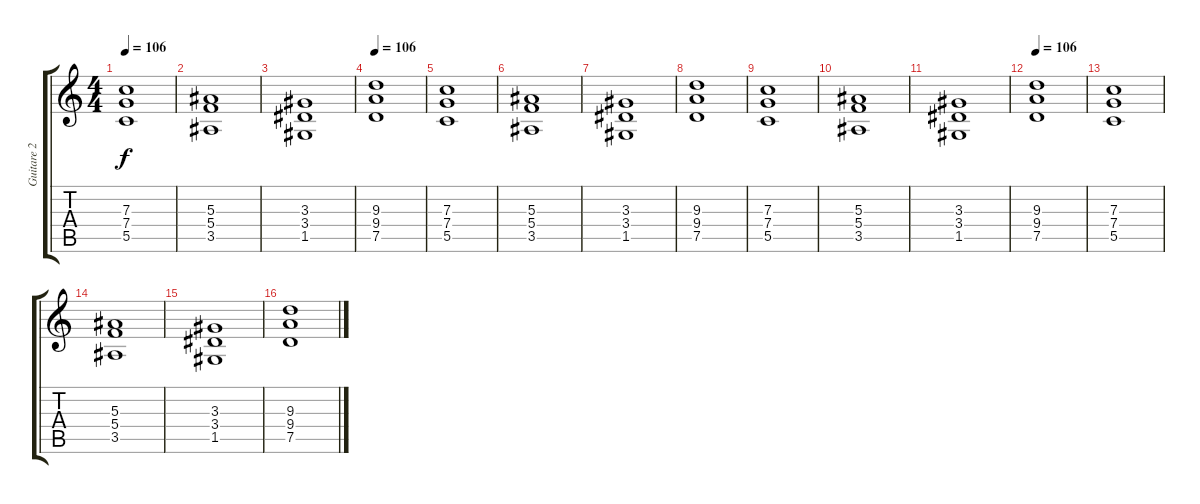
\track ("Guitare 2" "Guitare 2") {instrument distortionguitar}
\staff {score tabs}
\tuning (D4 A3 F3 C3 G2 D2) {hide}
\ts (4 4)
\tempo 106
\clef g2
\ks c
(7.3 7.4 5.5).1{dy f} |
(5.3 5.4 3.5).1 |
(3.3 3.4 1.5).1 |
\tempo 106
(9.3 9.4 7.5).1{volume 14} |
(7.3 7.4 5.5).1 |
(5.3 5.4 3.5).1 |
(3.3 3.4 1.5).1 |
(9.3 9.4 7.5).1{volume 14} |
(7.3 7.4 5.5).1 |
(5.3 5.4 3.5).1 |
(3.3 3.4 1.5).1 |
\tempo 106
(9.3 9.4 7.5).1{volume 14} |
(7.3 7.4 5.5).1 |
(5.3 5.4 3.5).1 |
(3.3 3.4 1.5).1 |
(9.3 9.4 7.5).1{volume 14}
